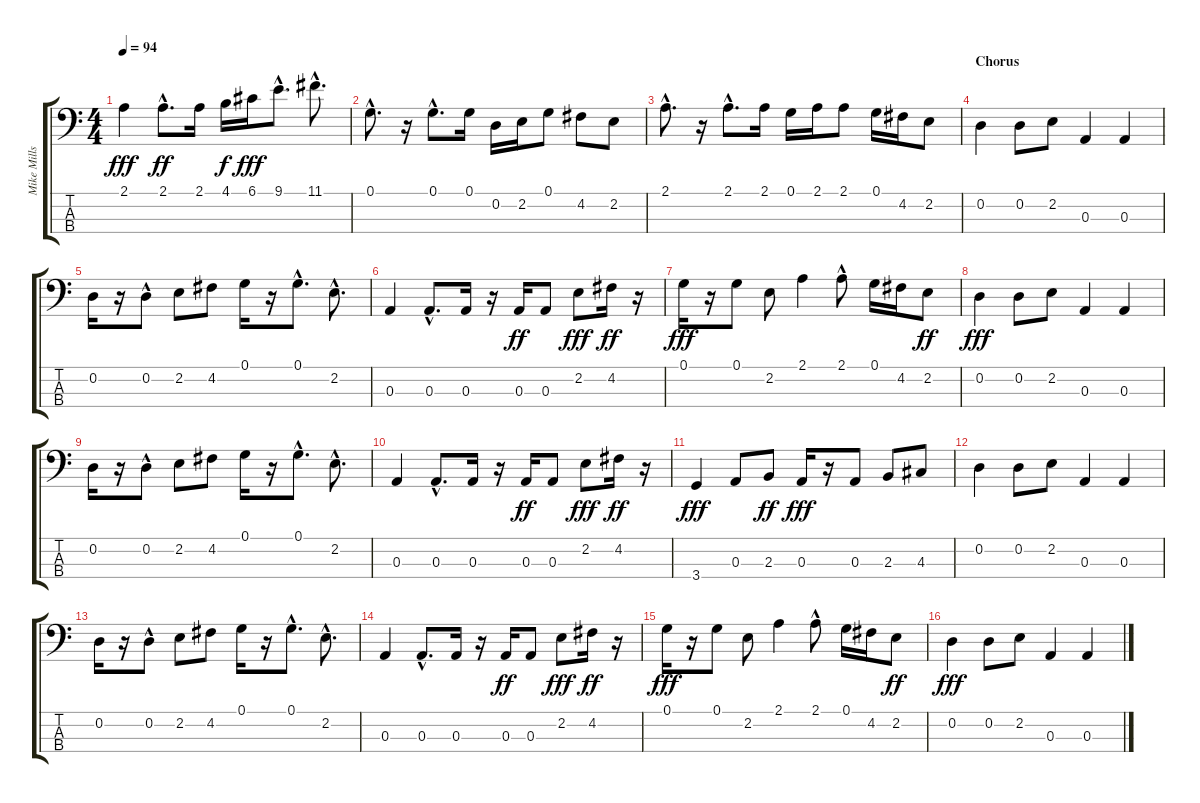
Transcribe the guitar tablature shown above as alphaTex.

\track ("Mike Mills (Bass)" "Mike Mills") {instrument electricbassfinger}
\staff {score tabs}
\tuning (G2 D2 A1 E1) {hide}
\ts (4 4)
\tempo 94
\clef f4
\ks c
2.1.4{dy fff} 2.1{hac}.8{d dy ff} 2.1.16 4.1.16{dy f} 6.1.16{dy fff} 9.1{hac}.8{d} 11.1{hac}.8{d} |
0.1{hac}.8{d} r.16 0.1{hac}.8{d} 0.1.16 0.2.16 2.2.16 0.1.8 4.2.8 2.2.8 |
2.1{hac}.8{d} r.16 2.1{hac}.8{d} 2.1.16 0.1.16 2.1.16 2.1.8 0.1.16 4.2.16 2.2.8 |
\section ("" "Chorus")
0.2.4 0.2.8 2.2.8 0.3.4 0.3.4 |
0.2.16 r.16 0.2{hac}.8 2.2.8 4.2.8 0.1.16 r.16 0.1{hac}.8{d} 2.2{hac}.8{d} |
0.3.4 0.3{hac}.8{d} 0.3.16 r.16 0.3.16{dy ff} 0.3.8 2.2.8{dy fff} 4.2.16{dy ff} r.16 |
0.1.16{dy fff} r.16 0.1.8 2.2.8 2.1.4 2.1{hac}.8 0.1.16 4.2.16 2.2.8{dy ff} |
0.2.4{dy fff} 0.2.8 2.2.8 0.3.4 0.3.4 |
0.2.16 r.16 0.2{hac}.8 2.2.8 4.2.8 0.1.16 r.16 0.1{hac}.8{d} 2.2{hac}.8{d} |
0.3.4 0.3{hac}.8{d} 0.3.16 r.16 0.3.16{dy ff} 0.3.8 2.2.8{dy fff} 4.2.16{dy ff} r.16 |
3.4.4{dy fff} 0.3.8 2.3.8{dy ff} 0.3.16{dy fff} r.16 0.3.8 2.3.8 4.3.8 |
0.2.4 0.2.8 2.2.8 0.3.4 0.3.4 |
0.2.16 r.16 0.2{hac}.8 2.2.8 4.2.8 0.1.16 r.16 0.1{hac}.8{d} 2.2{hac}.8{d} |
0.3.4 0.3{hac}.8{d} 0.3.16 r.16 0.3.16{dy ff} 0.3.8 2.2.8{dy fff} 4.2.16{dy ff} r.16 |
0.1.16{dy fff} r.16 0.1.8 2.2.8 2.1.4 2.1{hac}.8 0.1.16 4.2.16 2.2.8{dy ff} |
0.2.4{dy fff} 0.2.8 2.2.8 0.3.4 0.3.4
